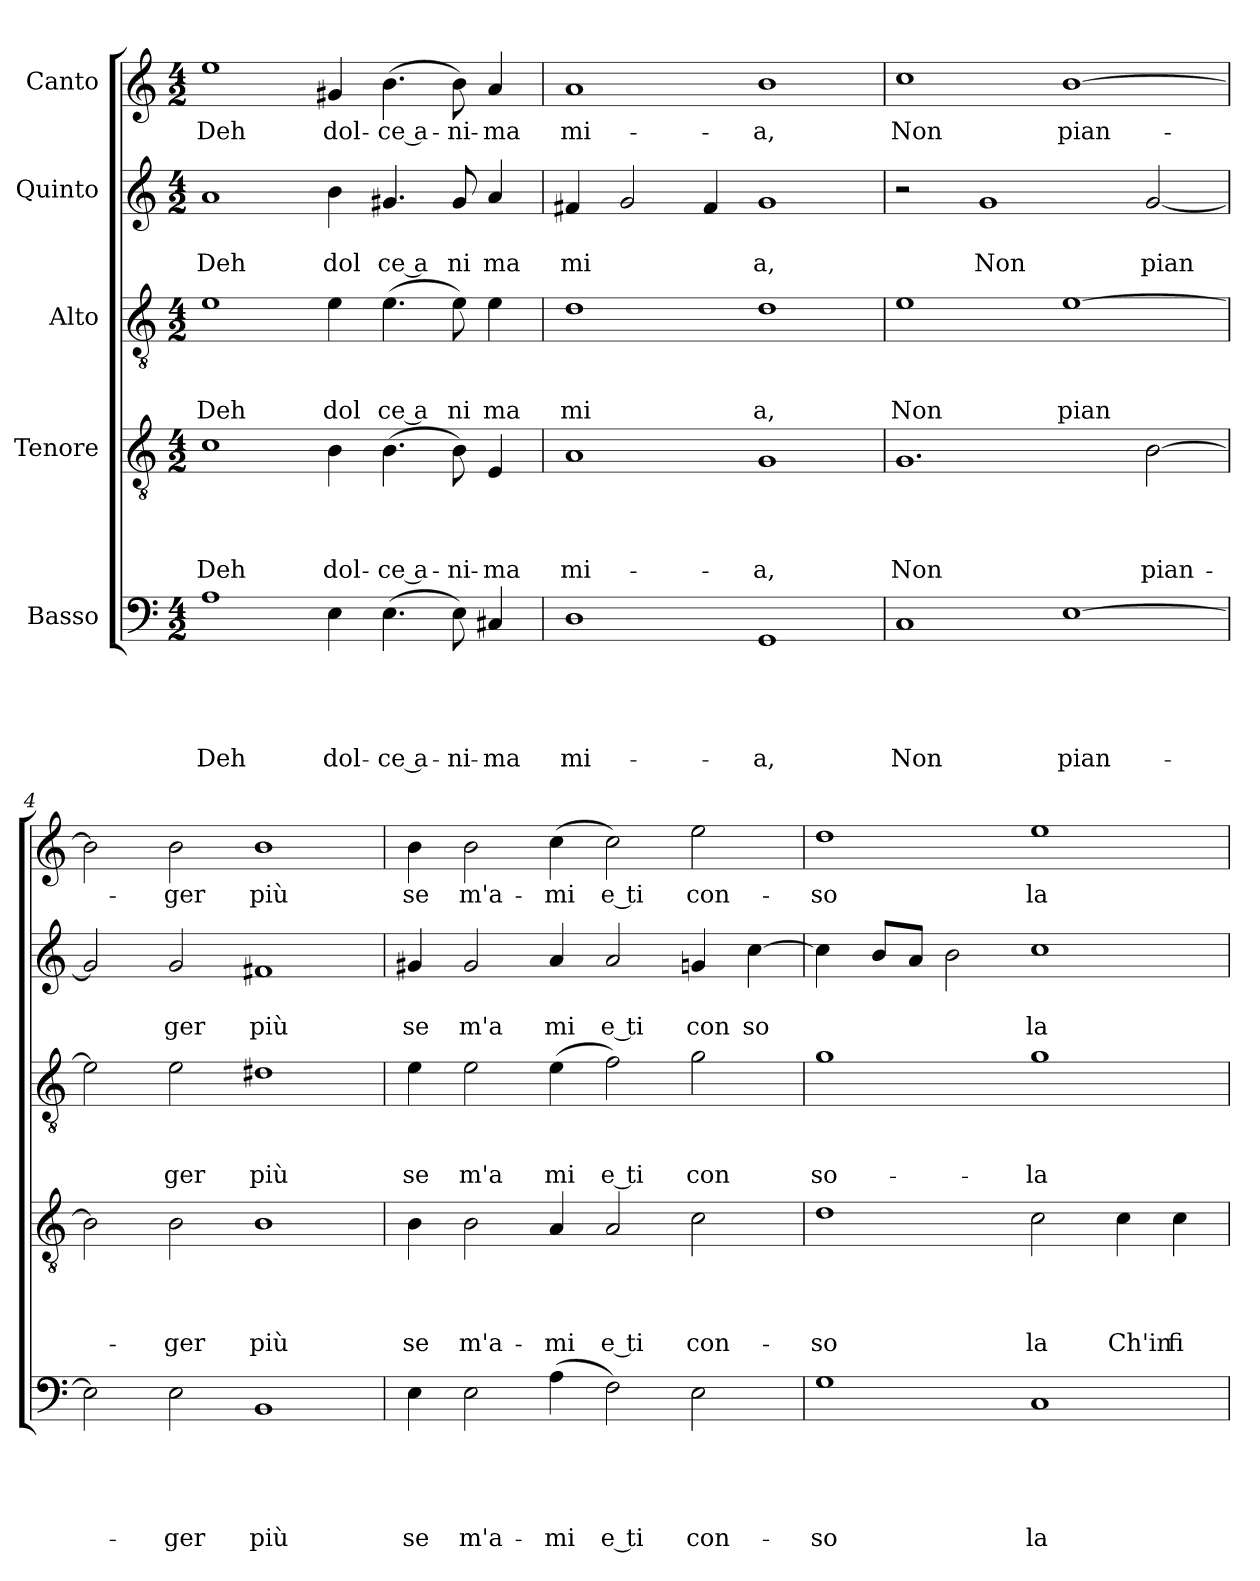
**kern	**text	**text	**text	**text	**text	**kern	**text	**text	**text	**text	**kern	**text	**text	**text	**kern	**text	**text	**kern	**text
*part5	*part5	*part5	*part5	*part5	*part5	*part4	*part4	*part4	*part4	*part4	*part3	*part3	*part3	*part3	*part2	*part2	*part2	*part1	*part1
*staff5	*staff5	*staff5	*staff5	*staff5	*staff5	*staff4	*staff4	*staff4	*staff4	*staff4	*staff3	*staff3	*staff3	*staff3	*staff2	*staff2	*staff2	*staff1	*staff1
*I"Basso	*	*	*	*	*	*I"Tenore	*	*	*	*	*I"Alto	*	*	*	*I"Quinto	*	*	*I"Canto	*
*clefF4	*	*	*	*	*	*clefGv2	*	*	*	*	*clefGv2	*	*	*	*clefG2	*	*	*clefG2	*
*k[]	*	*	*	*	*	*k[]	*	*	*	*	*k[]	*	*	*	*k[]	*	*	*k[]	*
*C:	*	*	*	*	*	*C:	*	*	*	*	*C:	*	*	*	*C:	*	*	*C:	*
*M4/2	*	*	*	*	*	*M4/2	*	*	*	*	*M4/2	*	*	*	*M4/2	*	*	*M4/2	*
=1	=1	=1	=1	=1	=1	=1	=1	=1	=1	=1	=1	=1	=1	=1	=1	=1	=1	=1	=1
!	!	!	!	!	!LO:LY:b	!	!	!	!	!LO:LY:b	!	!	!	!LO:LY:b	!	!	!LO:LY:b	!	!LO:LY:b
1A	.	.	.	.	Deh	1c	.	.	.	Deh	1e	.	.	Deh	1a	.	Deh	1ee	Deh
!	!	!	!	!	!LO:LY:b	!	!	!	!	!LO:LY:b	!	!	!	!LO:LY:b	!	!	!LO:LY:b	!	!LO:LY:b
4E\	.	.	.	.	dol-	4B\	.	.	.	dol-	4e\	.	.	dol	4b\	.	dol	4g#X/	dol-
!	!	!	!	!	!LO:LY:b:rj	!	!	!	!	!LO:LY:b:rj	!	!	!	!LO:LY:b:rj	!	!	!LO:LY:b:rj	!	!LO:LY:b:rj
(<4.E\	.	.	.	.	-ce a-	(<4.B\	.	.	.	-ce a-	(<4.e\	.	.	ce a	4.g#X/	.	ce a	(<4.b\	-ce a-
!	!	!	!	!	!LO:LY:b	!	!	!	!	!LO:LY:b	!	!	!	!LO:LY:b	!	!	!LO:LY:b	!	!LO:LY:b
8E\)	.	.	.	.	-ni-	8B\)	.	.	.	-ni-	8e\)	.	.	ni	8g#/	.	ni	8b\)	-ni-
!	!	!	!	!	!LO:LY:b	!	!	!	!	!LO:LY:b	!	!	!	!LO:LY:b	!	!	!LO:LY:b	!	!LO:LY:b
4C#X/	.	.	.	.	-ma	4E/	.	.	.	-ma	4e\	.	.	ma	4a/	.	ma	4a/	-ma
=2	=2	=2	=2	=2	=2	=2	=2	=2	=2	=2	=2	=2	=2	=2	=2	=2	=2	=2	=2
!	!	!	!	!	!LO:LY:b	!	!	!	!	!LO:LY:b	!	!	!	!LO:LY:b	!	!	!LO:LY:b	!	!LO:LY:b
1D	.	.	.	.	mi-	1A	.	.	.	mi-	1d	.	.	mi	4f#X/	.	mi	1a	mi-
.	.	.	.	.	.	.	.	.	.	.	.	.	.	.	2g/	.	.	.	.
.	.	.	.	.	.	.	.	.	.	.	.	.	.	.	4f#/	.	.	.	.
!	!	!	!	!	!LO:LY:b	!	!	!	!	!LO:LY:b	!	!	!	!LO:LY:b	!	!	!LO:LY:b	!	!LO:LY:b
1GG	.	.	.	.	-a,	1G	.	.	.	-a,	1d	.	.	a,	1g	.	a,	1b	-a,
=3	=3	=3	=3	=3	=3	=3	=3	=3	=3	=3	=3	=3	=3	=3	=3	=3	=3	=3	=3
!	!	!	!	!	!LO:LY:b	!	!	!	!	!LO:LY:b	!	!	!	!LO:LY:b	!	!	!	!	!LO:LY:b
1C	.	.	.	.	Non	1.G	.	.	.	Non	1e	.	.	Non	2r	.	.	1cc	Non
!	!	!	!	!	!	!	!	!	!	!	!	!	!	!	!	!	!LO:LY:b	!	!
.	.	.	.	.	.	.	.	.	.	.	.	.	.	.	1g	.	Non	.	.
!	!	!	!	!	!LO:LY:b	!	!	!	!	!	!	!	!	!LO:LY:b	!	!	!	!	!LO:LY:b
[>1E	.	.	.	.	pian-	.	.	.	.	.	[>1e	.	.	pian	.	.	.	[>1b	pian-
!	!	!	!	!	!	!	!	!	!	!LO:LY:b	!	!	!	!	!	!	!LO:LY:b	!	!
.	.	.	.	.	.	[>2B\	.	.	.	pian-	.	.	.	.	[<2g/	.	pian	.	.
=4	=4	=4	=4	=4	=4	=4	=4	=4	=4	=4	=4	=4	=4	=4	=4	=4	=4	=4	=4
2E\]	.	.	.	.	.	2B\]	.	.	.	.	2e\]	.	.	.	2g/]	.	.	2b\]	.
!	!	!	!	!	!LO:LY:b	!	!	!	!	!LO:LY:b	!	!	!	!LO:LY:b	!	!	!LO:LY:b	!	!LO:LY:b
2E\	.	.	.	.	-ger	2B\	.	.	.	-ger	2e\	.	.	ger	2g/	.	ger	2b\	-ger
!	!	!	!	!	!LO:LY:b	!	!	!	!	!LO:LY:b	!	!	!	!LO:LY:b	!	!	!LO:LY:b	!	!LO:LY:b
1BB	.	.	.	.	più	1B	.	.	.	più	1d#X	.	.	più	1f#X	.	più	1b	più
=5	=5	=5	=5	=5	=5	=5	=5	=5	=5	=5	=5	=5	=5	=5	=5	=5	=5	=5	=5
!	!	!	!	!	!LO:LY:b	!	!	!	!	!LO:LY:b	!	!	!	!LO:LY:b	!	!	!LO:LY:b	!	!LO:LY:b
4E\	.	.	.	.	se	4B\	.	.	.	se	4e\	.	.	se	4g#X/	.	se	4b\	se
!	!	!	!	!	!LO:LY:b	!	!	!	!	!LO:LY:b	!	!	!	!LO:LY:b	!	!	!LO:LY:b	!	!LO:LY:b
2E\	.	.	.	.	m'a-	2B\	.	.	.	m'a-	2e\	.	.	m'a	2g#/	.	m'a	2b\	m'a-
!	!	!	!	!	!LO:LY:b:rj	!	!	!	!	!LO:LY:b:rj	!	!	!	!LO:LY:b:rj	!	!	!LO:LY:b:rj	!	!LO:LY:b:rj
(<4A\	.	.	.	.	-mi	4A/	.	.	.	-mi	(<4e\	.	.	mi	4a/	.	mi	(<4cc\	-mi
!	!	!	!	!	!LO:LY:b:rj	!	!	!	!	!LO:LY:b:rj	!	!	!	!LO:LY:b:rj	!	!	!LO:LY:b:rj	!	!LO:LY:b:rj
2F\)	.	.	.	.	e ti	2A/	.	.	.	e ti	2f\)	.	.	e ti	2a/	.	e ti	2cc\)	e ti
!	!	!	!	!	!LO:LY:b	!	!	!	!	!LO:LY:b	!	!	!	!LO:LY:b	!	!	!LO:LY:b	!	!LO:LY:b
2E\	.	.	.	.	con-	2c\	.	.	.	con-	2g\	.	.	con	4gn/	.	con	2ee\	con-
!	!	!	!	!	!	!	!	!	!	!	!	!	!	!	!	!	!LO:LY:b	!	!
.	.	.	.	.	.	.	.	.	.	.	.	.	.	.	[<4cc\	.	so	.	.
!!LO:LB:g=z
=6	=6	=6	=6	=6	=6	=6	=6	=6	=6	=6	=6	=6	=6	=6	=6	=6	=6	=6	=6
!	!	!	!	!	!LO:LY:b	!	!	!	!	!LO:LY:b	!	!	!	!LO:LY:b	!	!	!	!	!LO:LY:b
1G	.	.	.	.	-so	1d	.	.	.	-so	1g	.	.	so-	4cc\]	.	.	1dd	-so
.	.	.	.	.	.	.	.	.	.	.	.	.	.	.	8b/L	.	.	.	.
.	.	.	.	.	.	.	.	.	.	.	.	.	.	.	8a/J	.	.	.	.
.	.	.	.	.	.	.	.	.	.	.	.	.	.	.	2b\	.	.	.	.
!	!	!	!	!	!LO:LY:b	!	!	!	!	!LO:LY:b	!	!	!	!LO:LY:b	!	!	!LO:LY:b	!	!LO:LY:b
1C	.	.	.	.	la	2c\	.	.	.	la	1g	.	.	-la	1cc	.	la	1ee	la
!	!	!	!	!	!	!	!	!	!	!LO:LY:b	!	!	!	!	!	!	!	!	!
.	.	.	.	.	.	4c\	.	.	.	Ch'in	.	.	.	.	.	.	.	.	.
!	!	!	!	!	!	!	!	!	!	!LO:LY:b	!	!	!	!	!	!	!	!	!
.	.	.	.	.	.	4c\	.	.	.	fi	.	.	.	.	.	.	.	.	.
=	=	=	=	=	=	=	=	=	=	=	=	=	=	=	=	=	=	=	=
*-	*-	*-	*-	*-	*-	*-	*-	*-	*-	*-	*-	*-	*-	*-	*-	*-	*-	*-	*-
